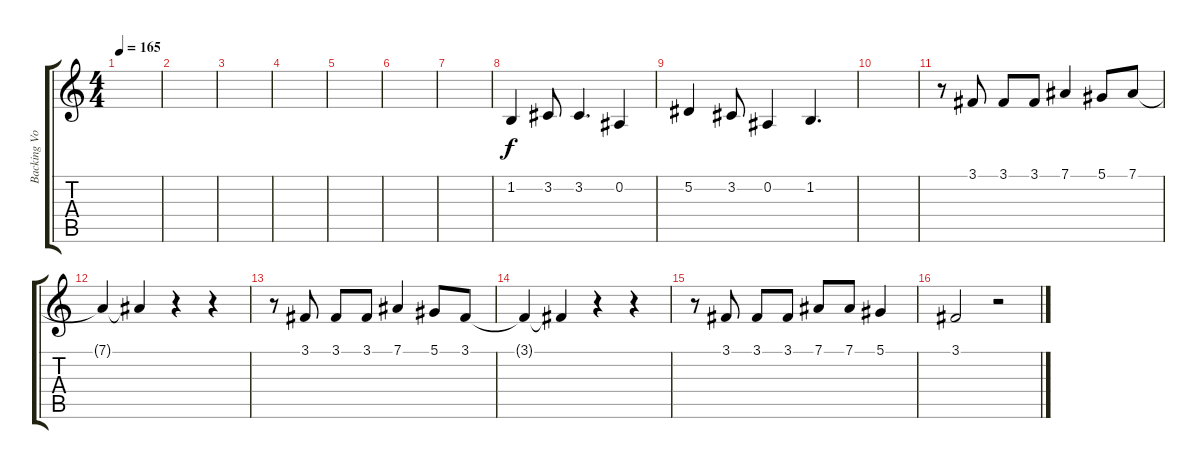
\track ("Backing Vocals" "Backing Vo") {instrument violin}
\staff {score tabs}
\tuning (Eb4 Bb3 Gb3 Db3 Ab2 Eb2) {hide}
\ts (4 4)
\tempo 165
\clef g2
\ks c
|
|
|
|
|
|
|
1.2.4{volume 12} 3.2.8 3.2.4{d} 0.2.4 |
5.2.4 3.2.8 0.2.4 1.2.4{d} |
|
r.8{volume 15 balance 14} 3.1.8 3.1.8 3.1.8 7.1.4 5.1.8 7.1.8 |
7.1{t}.4 7.1{t}.4 r.4 r.4 |
r.8{balance 14} 3.1.8 3.1.8 3.1.8 7.1.4 5.1.8 3.1.8 |
3.1{t}.4 3.1{t}.4 r.4 r.4 |
r.8 3.1.8 3.1.8 3.1.8 7.1.8 7.1.8 5.1.4 |
3.1.2 r.2
